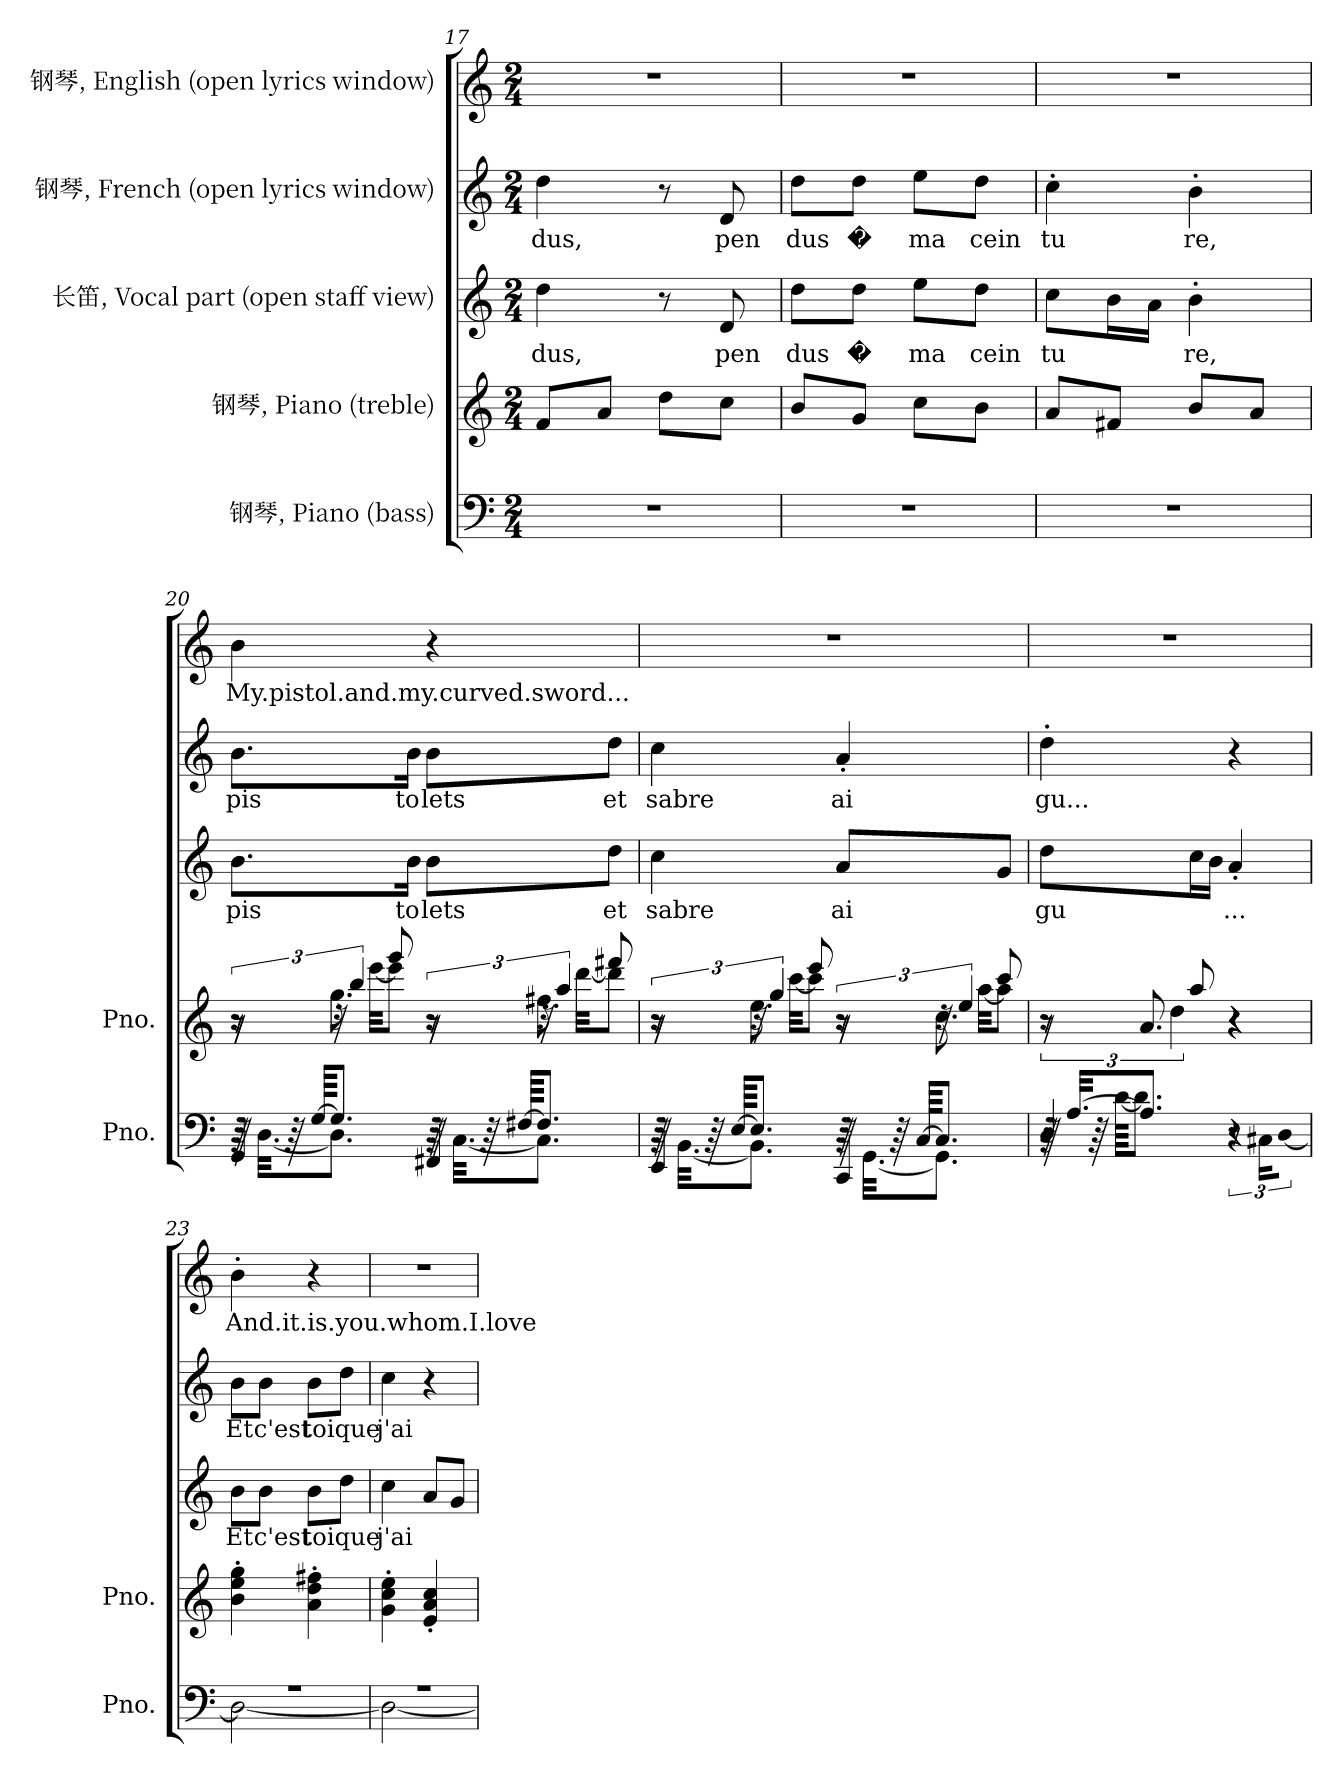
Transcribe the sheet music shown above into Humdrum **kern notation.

**kern	**kern	**kern	**text	**kern	**text	**kern	**text
*part5	*part4	*part3	*part3	*part2	*part2	*part1	*part1
*staff5	*staff4	*staff3	*staff3	*staff2	*staff2	*staff1	*staff1
*I"钢琴, Piano (bass)	*I"钢琴, Piano (treble)	*I"长笛, Vocal part (open staff view)	*	*I"钢琴, French (open lyrics window)	*	*I"钢琴, English (open lyrics window)	*
*I'Pno.	*I'Pno.	*	*	*	*	*	*
*clefF4	*clefG2	*clefG2	*	*clefG2	*	*clefG2	*
*k[]	*k[]	*k[]	*	*k[]	*	*k[]	*
*M2/4	*M2/4	*M2/4	*	*M2/4	*	*M2/4	*
=17	=17	=17	=17	=17	=17	=17	=17
2r	8f/L	4dd\	dus,	4dd\	dus,	2r	.
.	8a/J	.	.	.	.	.	.
.	8dd\L	8r	.	8r	.	.	.
.	8cc\J	8d/	pen	8d/	pen	.	.
=18	=18	=18	=18	=18	=18	=18	=18
2r	8b/L	8dd\L	dus	8dd\L	dus	2r	.
.	8g/J	8dd\J	�	8dd\J	�	.	.
.	8cc\L	8ee\L	ma	8ee\L	ma	.	.
.	8b\J	8dd\J	cein	8dd\J	cein	.	.
=19	=19	=19	=19	=19	=19	=19	=19
2r	8a/L	8cc\L	tu	4cc'\	tu	2r	.
.	8f#X/J	16b\L	.	.	.	.	.
.	.	16a\JJ	.	.	.	.	.
.	8b/L	4b'\	re,	4b'\	re,	.	.
.	8a/J	.	.	.	.	.	.
!!LO:PB:g=z
=20	=20	=20	=20	=20	=20	=20	=20
*	*	*	*	*	*	*MM73	*
*^	*^	*	*	*	*	*	*
*	*^	*	*^	*	*	*	*	*	*
*	*	*	*	*	*^	*	*	*	*	*	*
32r	64r	4GG/	8r	16r	12r	16r	8.b\L	pis	8.b\L	pis	4b\	My.pistol.and.my.curved.sword...
.	[32.D\KKL	.	.	.	.	.	.	.	.	.	.	.
64r	.	.	.	.	.	.	.	.	.	.	.	.
[64G/KKKL	.	.	.	.	.	.	.	.	.	.	.	.
8.G/J]	8.D\J]	.	.	32r	.	8.gg\	.	.	.	.	.	.
.	.	.	.	.	6bb/	.	.	.	.	.	.	.
.	.	.	.	[32eee\KKL	.	.	.	.	.	.	.	.
.	.	.	8ggg/	8eee\J]	.	.	.	.	.	.	.	.
.	.	.	.	.	.	.	16b\Jk	to	16b\Jk	to	.	.
32r	64r	4FF#X/	8r	16r	12r	16r	8b\L	lets	8b\L	lets	4r	.
.	[32.C\KKL	.	.	.	.	.	.	.	.	.	.	.
64r	.	.	.	.	.	.	.	.	.	.	.	.
[64F#X/KKKL	.	.	.	.	.	.	.	.	.	.	.	.
8.F#/J]	8.C\J]	.	.	32r	.	8.ff#X\	.	.	.	.	.	.
.	.	.	.	.	6aa/	.	.	.	.	.	.	.
.	.	.	.	[32ddd\KKL	.	.	.	.	.	.	.	.
.	.	.	8fff#X/	8ddd\J]	.	.	8dd\J	et	8dd\J	et	.	.
!!LO:LB:g=z
=21	=21	=21	=21	=21	=21	=21	=21	=21	=21	=21	=21	=21
32r	64r	4EE/	8r	16r	12r	16r	4cc\	sabre	4cc\	sabre	2r	.
.	[32.BB\KKL	.	.	.	.	.	.	.	.	.	.	.
64r	.	.	.	.	.	.	.	.	.	.	.	.
[64E/KKKL	.	.	.	.	.	.	.	.	.	.	.	.
8.E/J]	8.BB\J]	.	.	32r	.	8.ee\	.	.	.	.	.	.
.	.	.	.	.	6gg/	.	.	.	.	.	.	.
.	.	.	.	[32ccc\KKL	.	.	.	.	.	.	.	.
.	.	.	8eee/	8ccc\J]	.	.	.	.	.	.	.	.
32r	64r	4CC/	8r	16r	12r	16r	8a/L	ai	4a'/	ai	.	.
.	[32.GG\KKL	.	.	.	.	.	.	.	.	.	.	.
64r	.	.	.	.	.	.	.	.	.	.	.	.
[64C/KKKL	.	.	.	.	.	.	.	.	.	.	.	.
8.C/J]	8.GG\J]	.	.	32r	.	8.cc\	.	.	.	.	.	.
.	.	.	.	.	6ee/	.	.	.	.	.	.	.
.	.	.	.	[32aa\KKL	.	.	.	.	.	.	.	.
.	.	.	8ccc/	8aa\J]	.	.	8g/J	.	.	.	.	.
*	*	*	*	*	*v	*v	*	*	*	*	*	*
=22	=22	=22	=22	=22	=22	=22	=22	=22	=22	=22	=22
64r	32r	4D/	8r	12r	16r	8dd\L	gu	4dd'\	gu...	2r	.
[32.A/KKL	.	.	.	.	.	.	.	.	.	.	.
.	64r	.	.	.	.	.	.	.	.	.	.
.	[64d\KKKL	.	.	.	.	.	.	.	.	.	.
8.A/J]	8.d\J]	.	.	.	8.a/	.	.	.	.	.	.
.	.	.	.	6dd\	.	.	.	.	.	.	.
.	.	.	8aa/	.	.	16cc\L	.	.	.	.	.
.	.	.	.	.	.	16b\JJ	.	.	.	.	.
4r	12r	4r	4r	4r	4r	4a'/	...	4r	.	.	.
.	24C#X\KL	.	.	.	.	.	.	.	.	.	.
.	[8D\J	.	.	.	.	.	.	.	.	.	.
*	*v	*v	*	*	*	*	*	*	*	*	*
*	*	*v	*v	*v	*	*	*	*	*	*
!!LO:PB:g=z
=23	=23	=23	=23	=23	=23	=23	=23	=23
2r	2D\_	4b\' 4ee\' 4gg\'	8b\L	Et	8b\L	Et	4b'\	And.it.is.you.whom.I.love
.	.	.	8b\J	c'est	8b\J	c'est	.	.
.	.	4a\' 4dd\' 4ff#X\'	8b\L	toi	8b\L	toi	4r	.
.	.	.	8dd\J	que	8dd\J	que	.	.
=24	=24	=24	=24	=24	=24	=24	=24	=24
2r	2D\_	4g\' 4cc\' 4ee\'	4cc\	j'ai	4cc\	j'ai	2r	.
.	.	4e/' 4a/' 4cc/'	8a/L	.	4r	.	.	.
.	.	.	8g/J	.	.	.	.	.
*v	*v	*	*	*	*	*	*	*
=	=	=	=	=	=	=	=
*-	*-	*-	*-	*-	*-	*-	*-
